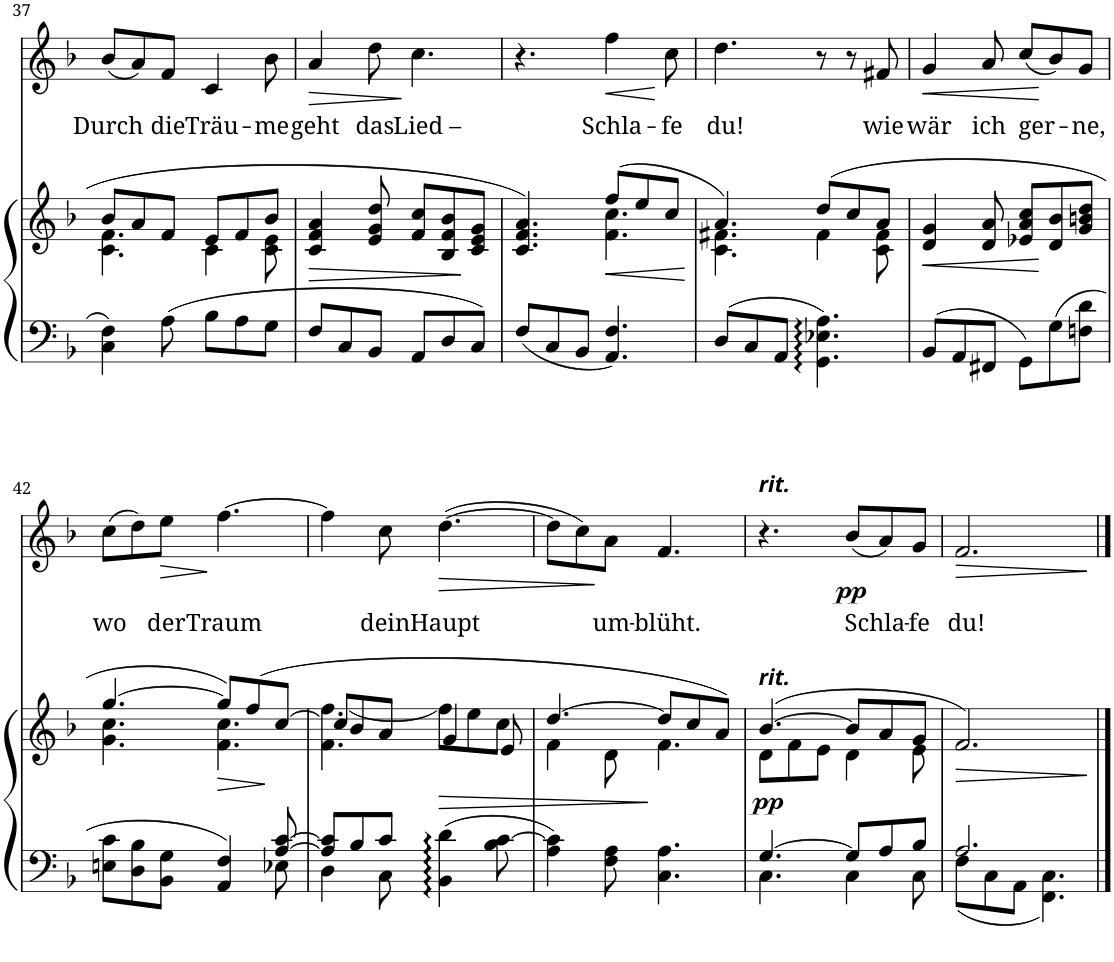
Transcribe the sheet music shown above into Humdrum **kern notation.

**kern	**kern	**dynam	**kern	**text	**dynam
*part2	*part2	*part2	*part1	*part1	*part1
*staff3	*staff2	*staff2/3	*staff1	*staff1	*staff1
!!LO:PB:g=z
*clefF4	*clefG2	*	*clefG2	*	*
*k[b-]	*k[b-]	*	*k[b-]	*	*
*F:	*F:	*	*F:	*	*
*M6/8	*M6/8	*	*M6/8	*	*
=37	=37	=37	=37	=37	=37
*	*^	*	*	*	*
!	!	!	!	!	!LO:LY:b	!
4C\ 4F\	8b-/L	4.c\ 4.f\	.	(8b-/L	Durch	.
.	8a/	.	.	8a/)	.	.
!	!	!	!	!	!LO:LY:b	!
8A\	8f/J	.	.	8f/J	die	.
!	!	!	!	!	!LO:LY:b	!
8B-\L	8e/L	4c\	.	4c/	Träu-	.
8A\	8f/	.	.	.	.	.
!	!	!	!	!	!LO:LY:b	!
8G\J	8b-/J	8c\ 8e\	.	8b-\	-me	.
=38	=38	=38	=38	=38	=38	=38
!	!	!	!LO:HP:b	!	!LO:LY:b	!LO:HP:b
*	*v	*v	*	*	*	*
8F/L	4c/ 4f/ 4a/	>	4a/	geht	>
8C/	.	.	.	.	.
!	!	!	!	!LO:LY:b	!
8BB-/J	8e/ 8g/ 8dd/	.	8dd\	das	.
!	!	!	!	!LO:LY:b	!
8AA/L	8f/ 8cc/L	.	4.cc\	Lied –	]
8D/	8B-/ 8f/ 8b-/	.	.	.	.
8C/J	8c/ 8e/ 8g/J	.	.	.	.
=39	=39	=39	=39	=39	=39
*	*^	*	*	*	*
8F/L	4.c/ 4.f/ 4.a/	4.ryy	.	4.r	.	.
8C/	.	.	.	.	.	.
8BB-/J	.	.	.	.	.	.
!	!	!	!LO:HP:b	!	!LO:LY:b	!LO:HP:b
4.AA/ 4.F/	(8ff/L	4.f\ 4.cc\	<	4ff\	Schla-	<
.	8ee/	.	.	.	.	.
!	!	!	!	!	!LO:LY:b	!
.	8cc/J	.	.	8cc\	-fe	[
*	*v	*v	*	*	*	*
.	.	]	.	.	.
=40	=40	=40	=40	=40	=40
*	*^	*	*	*	*
!	!	!	!	!	!LO:LY:b	!
8D/L	4.a/)	4.c\ 4.f#X\	.	4.dd\	du!	.
8C/	.	.	.	.	.	.
8AA/J	.	.	.	.	.	.
4.GG\ 4.E-X\ 4.A\	(8dd/L	4f#\	.	8r	.	.
.	8cc/	.	.	8r	.	.
!	!	!	!	!	!LO:LY:b	!
.	8a/J	8c\ 8f#\	.	8f#X/	wie	.
=41	=41	=41	=41	=41	=41	=41
!	!	!	!LO:HP:b	!	!LO:LY:b	!LO:HP:b
*	*v	*v	*	*	*	*
8BB-/L	4d/ 4g/	<	4g/	wär	<
8AA/	.	.	.	.	.
!	!	!	!	!LO:LY:b	!
8FF#X/J	8d/ 8a/	.	8a/	ich	.
!	!	!	!	!LO:LY:b	!
8GG\L	8e-X/ 8a/ 8cc/L	.	(8cc/L	ger-	.
8G\	8d/ 8b-/	[	8b-/)	.	[
!	!	!	!	!LO:LY:b	!
8Fn\ 8d\J	8g/ 8bn/ 8dd/J	.	8g/J	-ne,	.
!!LO:LB:g=z
=42	=42	=42	=42	=42	=42
*^	*^	*	*	*	*
!	!	!	!	!	!	!LO:LY:b	!
8En\ 8c\L	8ryy	[4.gg/	4.g\ 4.cc\	.	(8cc\L	wo	.
*v	*v	*	*	*	*	*	*
8D\ 8B-\	.	.	.	8dd\)	.	.
!	!	!	!	!	!LO:LY:b	!LO:HP:b
8BB-\ 8G\J	.	.	.	8ee\J	der	>
!	!	!	!LO:HP:b	!	!LO:LY:b	!
4AA/ 4F/	8gg/L])	4.f\ 4.cc\	>	[4.ff\	Traum	]
.	(8ff/	.	.	.	.	.
*^	*	*	*	*	*	*
[8A/ [8c/	8E-X\	[8cc/J	.	[	.	.	.
=43	=43	=43	=43	=43	=43	=43	=43
8A/] 8c/]L	4D\	8cc/L]	4.f\ [4.ff\	.	4ff\]	.	.
8B-/	.	8b-/	.	.	.	.	.
!	!	!	!	!	!	!LO:LY:b	!
8c/J	8C\	8a/J	.	.	8cc\	dein	.
!	!	!	!	!LO:HP:b	!	!LO:LY:b	!LO:HP:b
4BB-\ 4d\	4.ryy	4g/	8ff\L]	>	([4.dd\	Haupt	>
.	.	.	8ee\	.	.	.	.
8B-\ [8c\	.	8e/	8cc\J	.	.	.	.
*v	*v	*	*	*	*	*	*
=44	=44	=44	=44	=44	=44	=44
4A\ 4c\]	[4.dd/	4f\	.	8dd\L]	.	.
.	.	.	.	8cc\)	.	.
!	!	!	!	!	!LO:LY:b	!
8F\ 8A\	.	8d\	.	8a\J	um-	]
!	!	!	!	!	!LO:LY:b	!
4.C\ 4.A\	8dd/L]	4.f\	]	4.f/	-blüht.	.
.	8cc/	.	.	.	.	.
.	8a/J)	.	.	.	.	.
=45	=45	=45	=45	=45	=45	=45
*^	*	*	*	*	*	*
!	!	!	!	!	!LO:TX:a:Bi:t=rit.	!	!
!	!	!LO:TX:a:Bi:t=rit.	!	!	!	!	!
!	!	!	!	!LO:DY:b	!	!	!
[4.G/	4.C\	([4.b-/	8d\L	pp	4.r	.	.
.	.	.	8f\	.	.	.	.
.	.	.	8e\J	.	.	.	.
!	!	!	!	!	!	!LO:LY:b	!LO:DY:b
8G/L]	4C\	8b-/L]	4d\	.	(8b-/L	Schla-	pp
8A/	.	8a/	.	.	8a/)	.	.
!	!	!	!	!	!	!LO:LY:b	!
8B-/J	8C\	8g/J	8e\	.	8g/J	-fe	.
=46	=46	=46	=46	=46	=46	=46	=46
!	!	!	!	!	!	!LO:LY:b	!LO:HP:b
*	*	*v	*v	*	*	*	*
2.A/	8F\L	2.f/)	.	2.f/	du!	>
.	8C\	.	.	.	.	.
.	8AA\J	.	.	.	.	.
.	4.FF\ 4.C\	.	.	.	.	.
*v	*v	*	*	*	*	*
.	.	]	.	.	]
==	==	==	==	==	==
*-	*-	*-	*-	*-	*-
